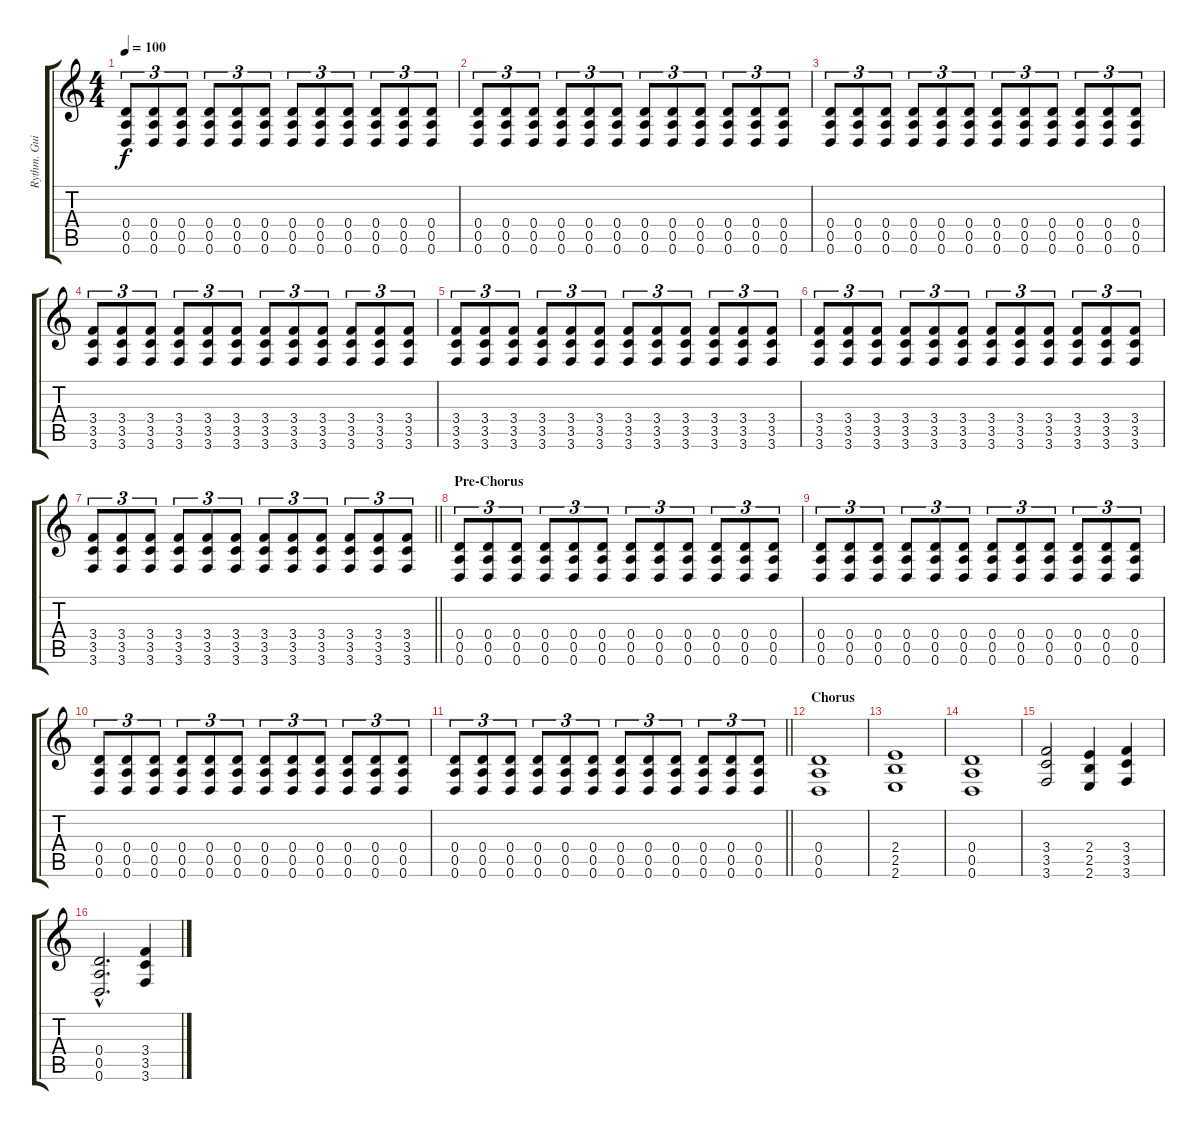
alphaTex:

\track ("Rythm. Guitar" "Rythm. Gui") {instrument distortionguitar}
\staff {score tabs}
\tuning (E4 B3 G3 D3 A2 D2) {hide}
\ts (4 4)
\tempo 100
\clef g2
\ks c
(0.4 0.5 0.6).8{tu (3 2) dy f} (0.4 0.5 0.6).8{tu (3 2)} (0.4 0.5 0.6).8{tu (3 2)} (0.4 0.5 0.6).8{tu (3 2)} (0.4 0.5 0.6).8{tu (3 2)} (0.4 0.5 0.6).8{tu (3 2)} (0.4 0.5 0.6).8{tu (3 2)} (0.4 0.5 0.6).8{tu (3 2)} (0.4 0.5 0.6).8{tu (3 2)} (0.4 0.5 0.6).8{tu (3 2)} (0.4 0.5 0.6).8{tu (3 2)} (0.4 0.5 0.6).8{tu (3 2)} |
(0.4 0.5 0.6).8{tu (3 2)} (0.4 0.5 0.6).8{tu (3 2)} (0.4 0.5 0.6).8{tu (3 2)} (0.4 0.5 0.6).8{tu (3 2)} (0.4 0.5 0.6).8{tu (3 2)} (0.4 0.5 0.6).8{tu (3 2)} (0.4 0.5 0.6).8{tu (3 2)} (0.4 0.5 0.6).8{tu (3 2)} (0.4 0.5 0.6).8{tu (3 2)} (0.4 0.5 0.6).8{tu (3 2)} (0.4 0.5 0.6).8{tu (3 2)} (0.4 0.5 0.6).8{tu (3 2)} |
(0.4 0.5 0.6).8{tu (3 2)} (0.4 0.5 0.6).8{tu (3 2)} (0.4 0.5 0.6).8{tu (3 2)} (0.4 0.5 0.6).8{tu (3 2)} (0.4 0.5 0.6).8{tu (3 2)} (0.4 0.5 0.6).8{tu (3 2)} (0.4 0.5 0.6).8{tu (3 2)} (0.4 0.5 0.6).8{tu (3 2)} (0.4 0.5 0.6).8{tu (3 2)} (0.4 0.5 0.6).8{tu (3 2)} (0.4 0.5 0.6).8{tu (3 2)} (0.4 0.5 0.6).8{tu (3 2)} |
(3.4 3.5 3.6).8{tu (3 2)} (3.4 3.5 3.6).8{tu (3 2)} (3.4 3.5 3.6).8{tu (3 2)} (3.4 3.5 3.6).8{tu (3 2)} (3.4 3.5 3.6).8{tu (3 2)} (3.4 3.5 3.6).8{tu (3 2)} (3.4 3.5 3.6).8{tu (3 2)} (3.4 3.5 3.6).8{tu (3 2)} (3.4 3.5 3.6).8{tu (3 2)} (3.4 3.5 3.6).8{tu (3 2)} (3.4 3.5 3.6).8{tu (3 2)} (3.4 3.5 3.6).8{tu (3 2)} |
(3.4 3.5 3.6).8{tu (3 2)} (3.4 3.5 3.6).8{tu (3 2)} (3.4 3.5 3.6).8{tu (3 2)} (3.4 3.5 3.6).8{tu (3 2)} (3.4 3.5 3.6).8{tu (3 2)} (3.4 3.5 3.6).8{tu (3 2)} (3.4 3.5 3.6).8{tu (3 2)} (3.4 3.5 3.6).8{tu (3 2)} (3.4 3.5 3.6).8{tu (3 2)} (3.4 3.5 3.6).8{tu (3 2)} (3.4 3.5 3.6).8{tu (3 2)} (3.4 3.5 3.6).8{tu (3 2)} |
(3.4 3.5 3.6).8{tu (3 2)} (3.4 3.5 3.6).8{tu (3 2)} (3.4 3.5 3.6).8{tu (3 2)} (3.4 3.5 3.6).8{tu (3 2)} (3.4 3.5 3.6).8{tu (3 2)} (3.4 3.5 3.6).8{tu (3 2)} (3.4 3.5 3.6).8{tu (3 2)} (3.4 3.5 3.6).8{tu (3 2)} (3.4 3.5 3.6).8{tu (3 2)} (3.4 3.5 3.6).8{tu (3 2)} (3.4 3.5 3.6).8{tu (3 2)} (3.4 3.5 3.6).8{tu (3 2)} |
\barLineRight lightlight
(3.4 3.5 3.6).8{tu (3 2)} (3.4 3.5 3.6).8{tu (3 2)} (3.4 3.5 3.6).8{tu (3 2)} (3.4 3.5 3.6).8{tu (3 2)} (3.4 3.5 3.6).8{tu (3 2)} (3.4 3.5 3.6).8{tu (3 2)} (3.4 3.5 3.6).8{tu (3 2)} (3.4 3.5 3.6).8{tu (3 2)} (3.4 3.5 3.6).8{tu (3 2)} (3.4 3.5 3.6).8{tu (3 2)} (3.4 3.5 3.6).8{tu (3 2)} (3.4 3.5 3.6).8{tu (3 2)} |
\section ("" "Pre-Chorus")
(0.4 0.5 0.6).8{tu (3 2)} (0.4 0.5 0.6).8{tu (3 2)} (0.4 0.5 0.6).8{tu (3 2)} (0.4 0.5 0.6).8{tu (3 2)} (0.4 0.5 0.6).8{tu (3 2)} (0.4 0.5 0.6).8{tu (3 2)} (0.4 0.5 0.6).8{tu (3 2)} (0.4 0.5 0.6).8{tu (3 2)} (0.4 0.5 0.6).8{tu (3 2)} (0.4 0.5 0.6).8{tu (3 2)} (0.4 0.5 0.6).8{tu (3 2)} (0.4 0.5 0.6).8{tu (3 2)} |
(0.4 0.5 0.6).8{tu (3 2)} (0.4 0.5 0.6).8{tu (3 2)} (0.4 0.5 0.6).8{tu (3 2)} (0.4 0.5 0.6).8{tu (3 2)} (0.4 0.5 0.6).8{tu (3 2)} (0.4 0.5 0.6).8{tu (3 2)} (0.4 0.5 0.6).8{tu (3 2)} (0.4 0.5 0.6).8{tu (3 2)} (0.4 0.5 0.6).8{tu (3 2)} (0.4 0.5 0.6).8{tu (3 2)} (0.4 0.5 0.6).8{tu (3 2)} (0.4 0.5 0.6).8{tu (3 2)} |
(0.4 0.5 0.6).8{tu (3 2)} (0.4 0.5 0.6).8{tu (3 2)} (0.4 0.5 0.6).8{tu (3 2)} (0.4 0.5 0.6).8{tu (3 2)} (0.4 0.5 0.6).8{tu (3 2)} (0.4 0.5 0.6).8{tu (3 2)} (0.4 0.5 0.6).8{tu (3 2)} (0.4 0.5 0.6).8{tu (3 2)} (0.4 0.5 0.6).8{tu (3 2)} (0.4 0.5 0.6).8{tu (3 2)} (0.4 0.5 0.6).8{tu (3 2)} (0.4 0.5 0.6).8{tu (3 2)} |
\barLineRight lightlight
(0.4 0.5 0.6).8{tu (3 2)} (0.4 0.5 0.6).8{tu (3 2)} (0.4 0.5 0.6).8{tu (3 2)} (0.4 0.5 0.6).8{tu (3 2)} (0.4 0.5 0.6).8{tu (3 2)} (0.4 0.5 0.6).8{tu (3 2)} (0.4 0.5 0.6).8{tu (3 2)} (0.4 0.5 0.6).8{tu (3 2)} (0.4 0.5 0.6).8{tu (3 2)} (0.4 0.5 0.6).8{tu (3 2)} (0.4 0.5 0.6).8{tu (3 2)} (0.4 0.5 0.6).8{tu (3 2)} |
\section ("" "Chorus")
(0.4 0.5 0.6).1 |
(2.4 2.5 2.6).1 |
(0.4 0.5 0.6).1 |
(3.4 3.5 3.6).2 (2.4 2.5 2.6).4 (3.4 3.5 3.6).4 |
(0.4{hac} 0.5{hac} 0.6{hac}).2{d} (3.4 3.5 3.6).4
